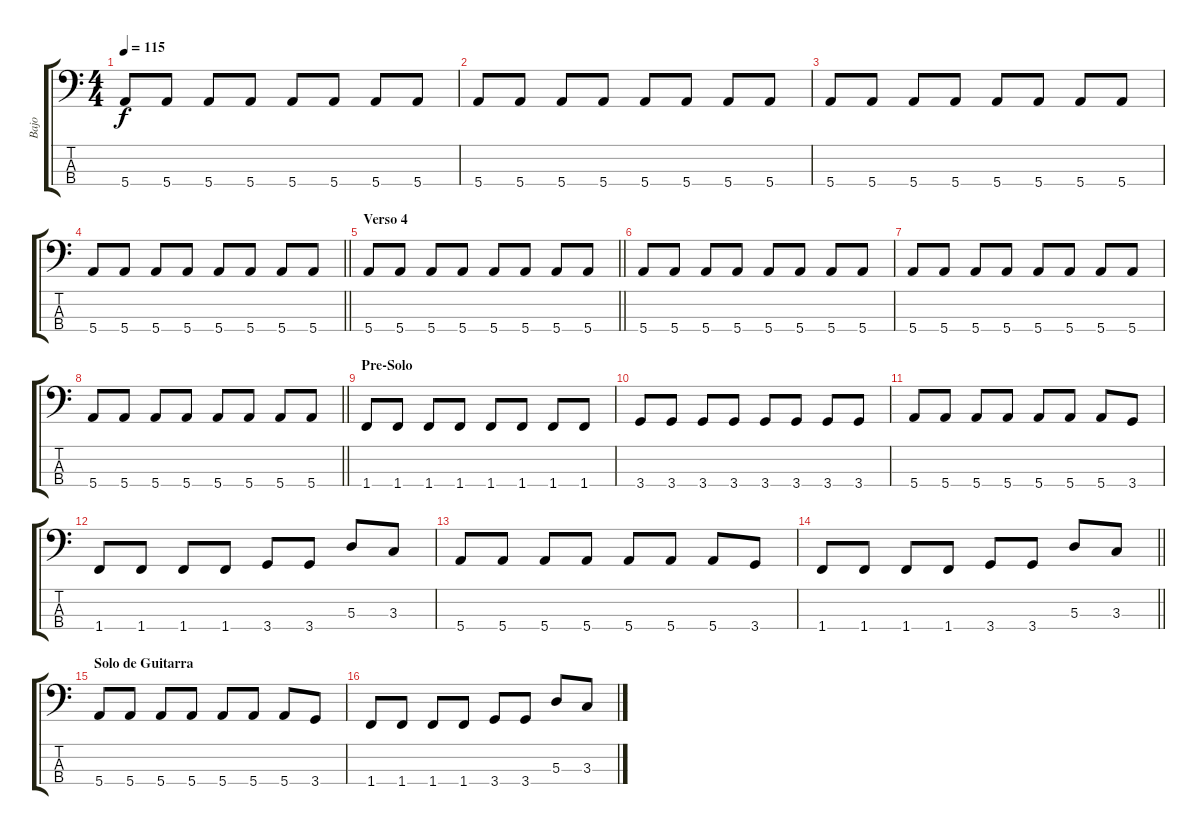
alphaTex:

\track ("Bajo" "Bajo") {instrument electricbasspick}
\staff {score tabs}
\tuning (G2 D2 A1 E1) {hide}
\ts (4 4)
\tempo 115
\clef f4
\ks c
5.4.8{dy f} 5.4.8 5.4.8 5.4.8 5.4.8 5.4.8 5.4.8 5.4.8 |
5.4.8 5.4.8 5.4.8 5.4.8 5.4.8 5.4.8 5.4.8 5.4.8 |
5.4.8 5.4.8 5.4.8 5.4.8 5.4.8 5.4.8 5.4.8 5.4.8 |
\barLineRight lightlight
5.4.8 5.4.8 5.4.8 5.4.8 5.4.8 5.4.8 5.4.8 5.4.8 |
\section ("" "Verso 4")
\barLineRight lightlight
5.4.8 5.4.8 5.4.8 5.4.8 5.4.8 5.4.8 5.4.8 5.4.8 |
5.4.8 5.4.8 5.4.8 5.4.8 5.4.8 5.4.8 5.4.8 5.4.8 |
5.4.8 5.4.8 5.4.8 5.4.8 5.4.8 5.4.8 5.4.8 5.4.8 |
\barLineRight lightlight
5.4.8 5.4.8 5.4.8 5.4.8 5.4.8 5.4.8 5.4.8 5.4.8 |
\section ("" "Pre-Solo")
1.4.8 1.4.8 1.4.8 1.4.8 1.4.8 1.4.8 1.4.8 1.4.8 |
3.4.8 3.4.8 3.4.8 3.4.8 3.4.8 3.4.8 3.4.8 3.4.8 |
5.4.8 5.4.8 5.4.8 5.4.8 5.4.8 5.4.8 5.4.8 3.4.8 |
1.4.8 1.4.8 1.4.8 1.4.8 3.4.8 3.4.8 5.3.8 3.3.8 |
5.4.8 5.4.8 5.4.8 5.4.8 5.4.8 5.4.8 5.4.8 3.4.8 |
\barLineRight lightlight
1.4.8 1.4.8 1.4.8 1.4.8 3.4.8 3.4.8 5.3.8 3.3.8 |
\section ("" "Solo de Guitarra")
5.4.8 5.4.8 5.4.8 5.4.8 5.4.8 5.4.8 5.4.8 3.4.8 |
1.4.8 1.4.8 1.4.8 1.4.8 3.4.8 3.4.8 5.3.8 3.3.8
